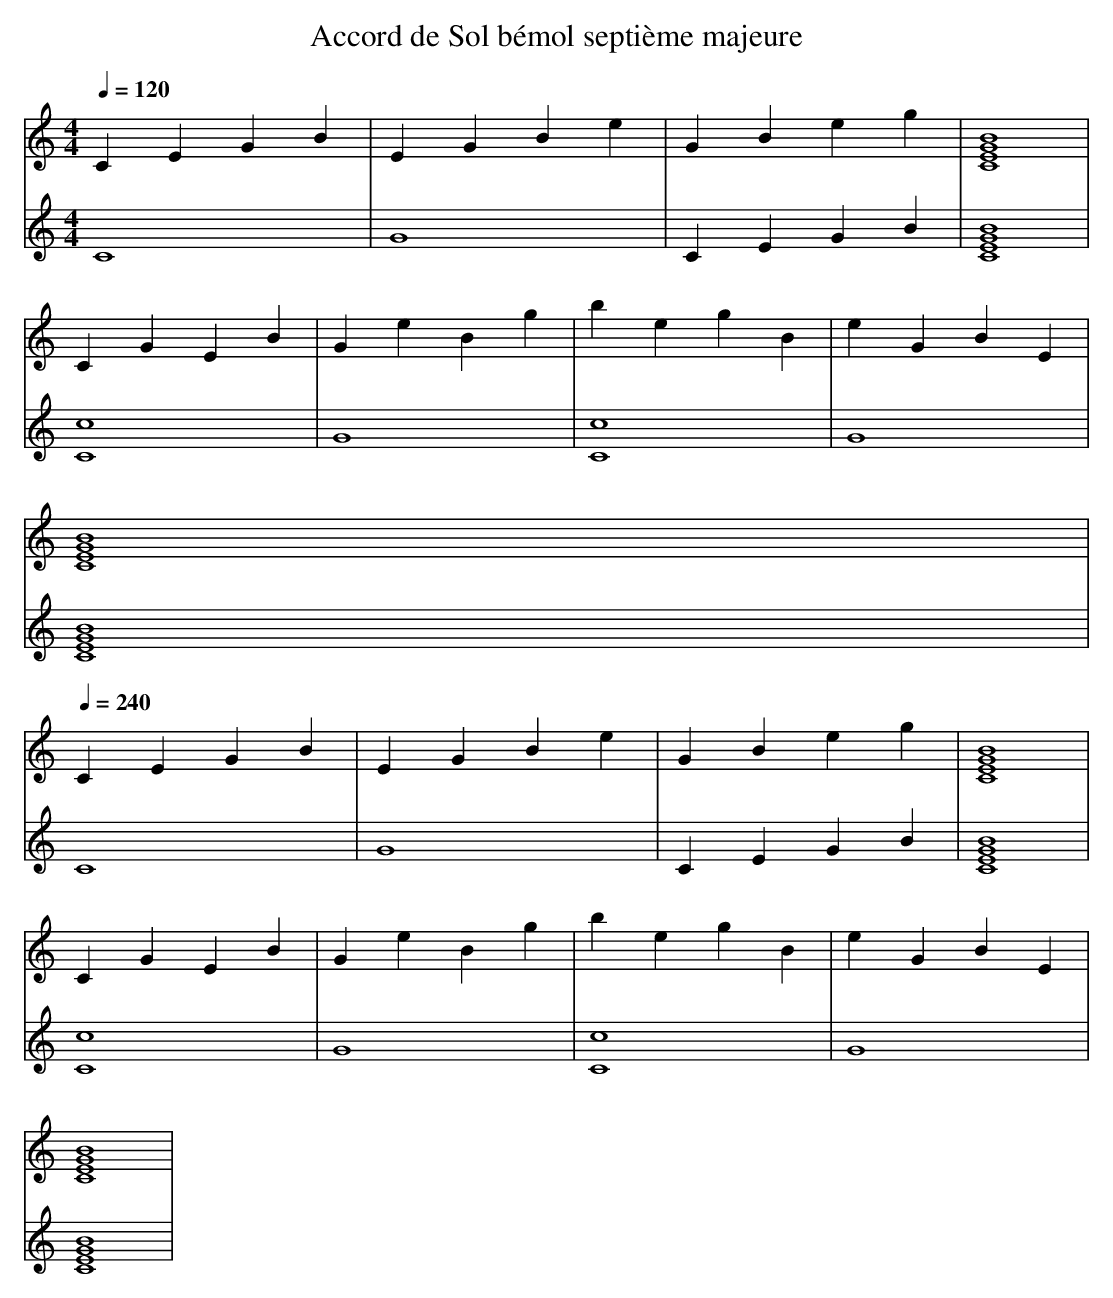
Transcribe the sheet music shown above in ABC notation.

X:1
T:Accord de Sol bémol septième majeure
M: 4/4
L: 1/4
Q:1/4=120
K:C
V:1
C E G B | E G B e | G B e g | [C4 E4 G4 B4] |
C G E B | G e B g | b e g B | e G B E |
[C4 E4 G4 B4] |
Q:1/4=240
C E G B | E G B e | G B e g | [C4 E4 G4 B4] |
C G E B | G e B g | b e g B | e G B E |
[C4 E4 G4 B4] |
V:2
C4 | G4 | C E G B | [C4 E4 G4 B4] |
[C4 c4] | G4 | [C4 c4] | G4 |
[C4 E4 G4 B4] |
Q:1/4=240
C4 | G4 | C E G B | [C4 E4 G4 B4] |
[C4 c4] | G4 | [C4 c4] | G4 |
[C4 E4 G4 B4] |
